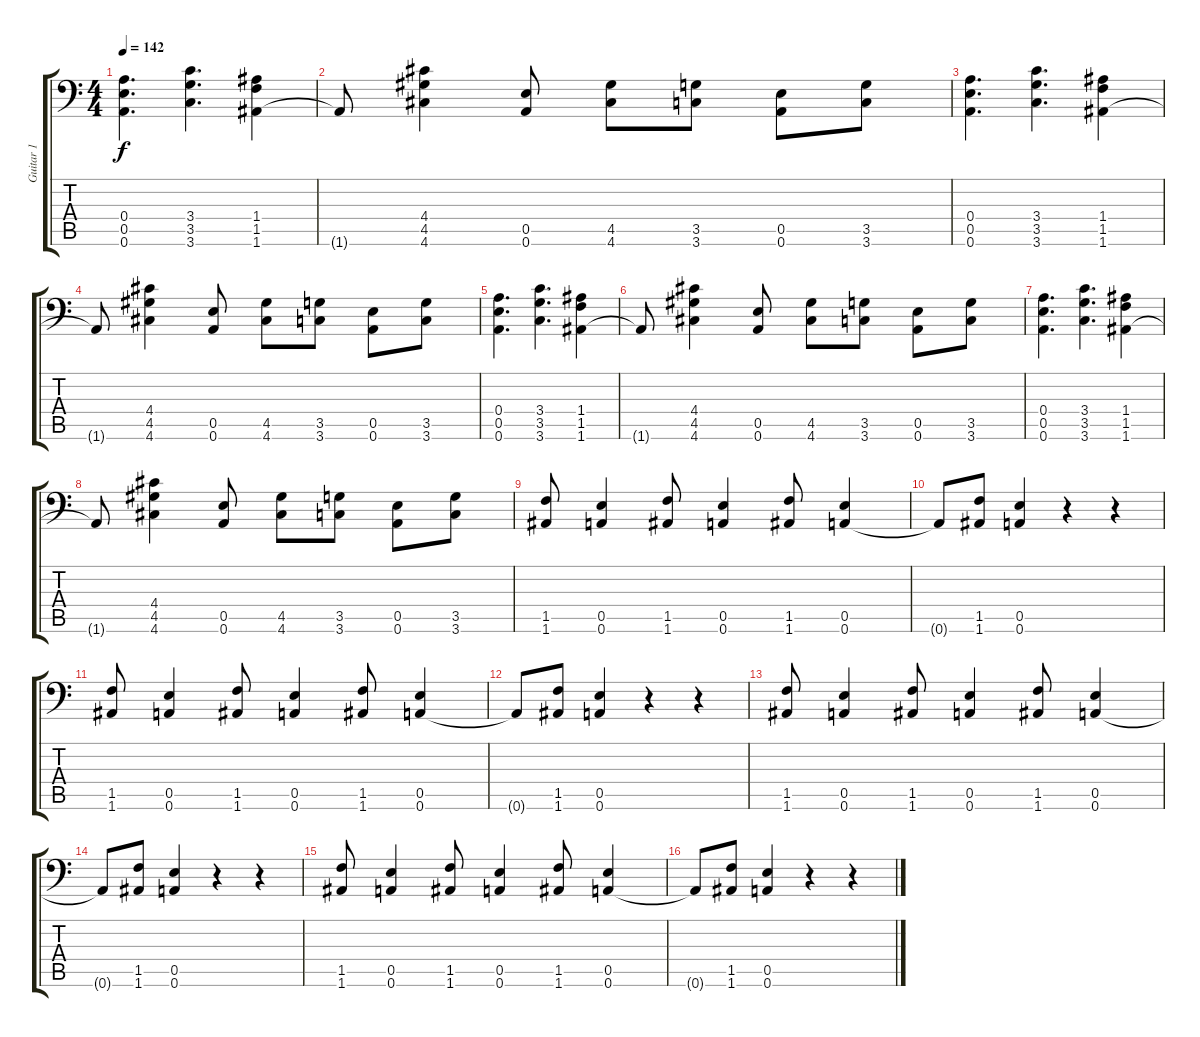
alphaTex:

\track ("Guitar 1" "Guitar 1") {instrument distortionguitar}
\staff {score tabs}
\tuning (B3 G3 D3 A2 E2 A1) {hide}
\ts (4 4)
\tempo 142
\clef f4
\ks c
(0.4 0.5 0.6).4{d dy f} (3.4 3.5 3.6).4{d} (1.4 1.5 1.6).4 |
1.6{t}.8 (4.4 4.5 4.6).4 (0.5 0.6).8 (4.5 4.6).8 (3.5 3.6).8 (0.5 0.6).8 (3.5 3.6).8 |
(0.4 0.5 0.6).4{d} (3.4 3.5 3.6).4{d} (1.4 1.5 1.6).4 |
1.6{t}.8 (4.4 4.5 4.6).4 (0.5 0.6).8 (4.5 4.6).8 (3.5 3.6).8 (0.5 0.6).8 (3.5 3.6).8 |
(0.4 0.5 0.6).4{d} (3.4 3.5 3.6).4{d} (1.4 1.5 1.6).4 |
1.6{t}.8 (4.4 4.5 4.6).4 (0.5 0.6).8 (4.5 4.6).8 (3.5 3.6).8 (0.5 0.6).8 (3.5 3.6).8 |
(0.4 0.5 0.6).4{d} (3.4 3.5 3.6).4{d} (1.4 1.5 1.6).4 |
1.6{t}.8 (4.4 4.5 4.6).4 (0.5 0.6).8 (4.5 4.6).8 (3.5 3.6).8 (0.5 0.6).8 (3.5 3.6).8 |
(1.5 1.6).8 (0.5 0.6).4 (1.5 1.6).8 (0.5 0.6).4 (1.5 1.6).8 (0.5 0.6).4 |
0.6{t}.8 (1.5 1.6).8 (0.5 0.6).4 r.4 r.4 |
(1.5 1.6).8 (0.5 0.6).4 (1.5 1.6).8 (0.5 0.6).4 (1.5 1.6).8 (0.5 0.6).4 |
0.6{t}.8 (1.5 1.6).8 (0.5 0.6).4 r.4 r.4 |
(1.5 1.6).8 (0.5 0.6).4 (1.5 1.6).8 (0.5 0.6).4 (1.5 1.6).8 (0.5 0.6).4 |
0.6{t}.8 (1.5 1.6).8 (0.5 0.6).4 r.4 r.4 |
(1.5 1.6).8 (0.5 0.6).4 (1.5 1.6).8 (0.5 0.6).4 (1.5 1.6).8 (0.5 0.6).4 |
0.6{t}.8 (1.5 1.6).8 (0.5 0.6).4 r.4 r.4
